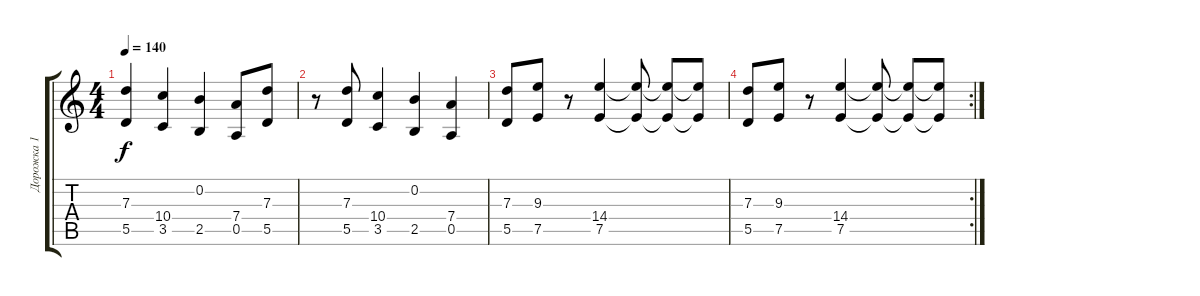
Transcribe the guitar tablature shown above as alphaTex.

\track ("Дорожка 1" "Дорожка 1") {instrument distortionguitar}
\staff {score tabs}
\tuning (E4 B3 G3 D3 A2 E2) {hide}
\ts (4 4)
\tempo 140
\clef g2
\ks c
(7.3 5.5).4{dy f} (10.4 3.5).4 (0.2 2.5).4 (7.4 0.5).8 (7.3 5.5).8 |
r.8 (7.3 5.5).8 (10.4 3.5).4 (0.2 2.5).4 (7.4 0.5).4 |
(7.3 5.5).8 (9.3 7.5).8 r.8 (14.4 7.5).4 (14.4{t} 7.5{t}).8 (14.4{t} 7.5{t}).8 (14.4{t} 7.5{t}).8 |
\rc 2
(7.3 5.5).8 (9.3 7.5).8 r.8 (14.4 7.5).4 (14.4{t} 7.5{t}).8 (14.4{t} 7.5{t}).8 (14.4{t} 7.5{t}).8
